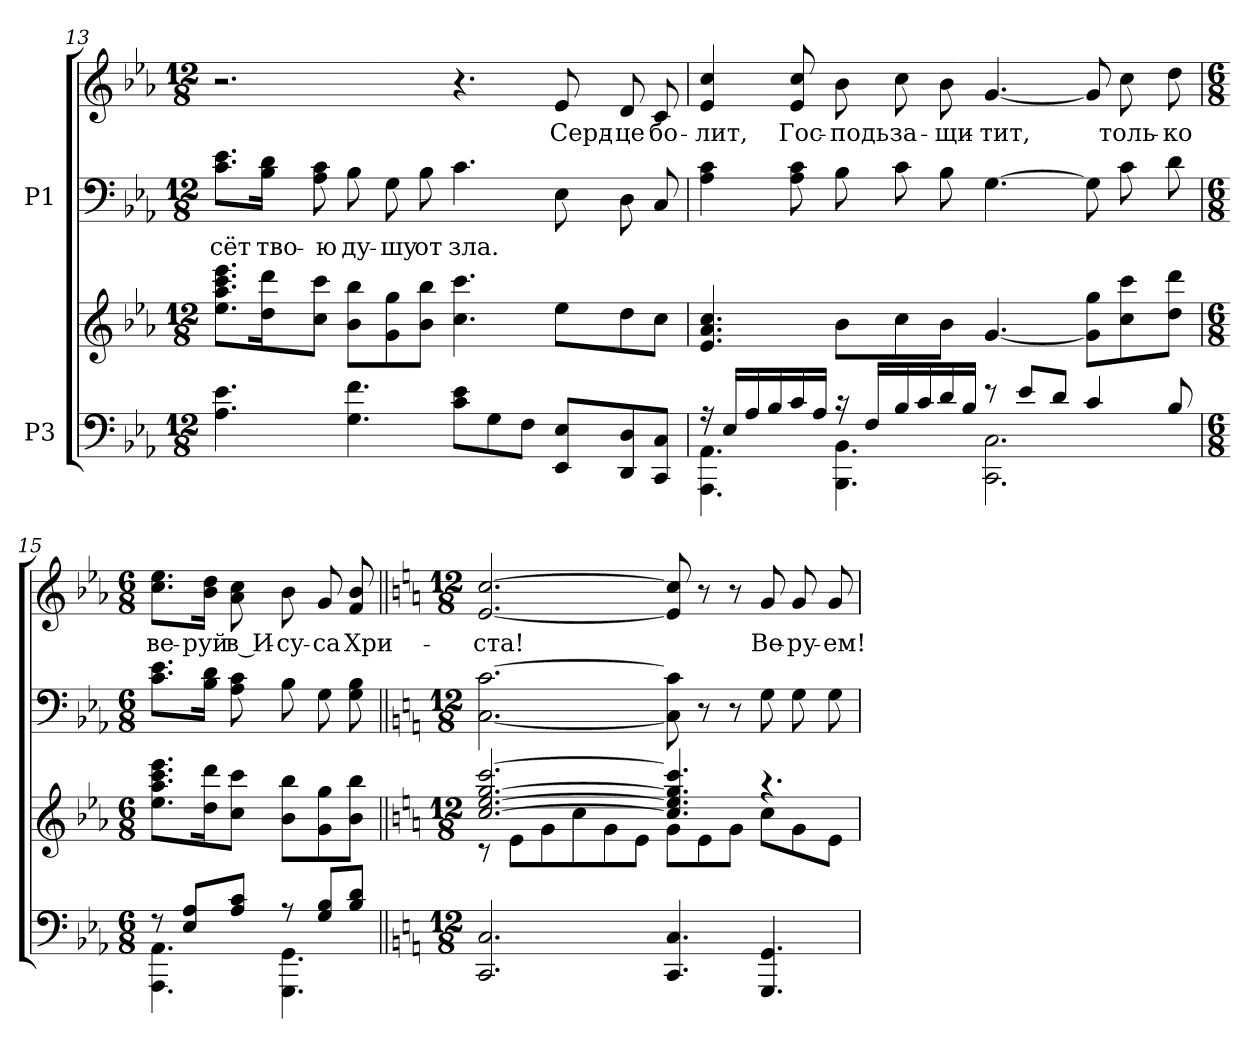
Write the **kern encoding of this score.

**kern	**kern	**kern	**text	**kern	**text
*part2	*part2	*part1	*part1	*part1	*part1
*staff4	*staff3	*staff2	*staff2	*staff1	*staff1
*I"P3	*	*I"P1	*	*	*
*clefF4	*clefG2	*clefF4	*	*clefG2	*
*k[b-e-a-]	*k[b-e-a-]	*k[b-e-a-]	*	*k[b-e-a-]	*
*c:	*c:	*c:	*	*c:	*
*M12/8	*M12/8	*M12/8	*	*M12/8	*
=13	=13	=13	=13	=13	=13
!	!	!	!LO:LY:a:color=#000000	!	!
4.A-i\ 4.e-i	8.ee-i\ 8.aa-i 8.ccci 8.eee-iL	8.ci\ 8.e-iL	-сёт	2.r	.
!	!	!	!LO:LY:a:color=#000000	!	!
.	16ddi\ 16dddik	16B-i\ 16diJk	тво-	.	.
!	!	!	!LO:LY:a:color=#000000	!	!
.	8cci\ 8ccciJ	8A-i\ 8ci	-ю	.	.
!	!	!	!LO:LY:a:color=#000000	!	!
4.Gi\ 4.fi	8b-i\ 8bb-iL	8B-i\	ду-	.	.
!	!	!	!LO:LY:a:color=#000000	!	!
.	8gi\ 8ggi	8Gi\	-шу	.	.
!	!	!	!LO:LY:a:color=#000000	!	!
.	8b-i\ 8bb-iJ	8B-i\	от	.	.
!	!	!	!LO:LY:a:color=#000000	!	!
8ci\ 8e-iL	4.cci\ 4.ccci	4.ci\	зла.	4.r	.
8Gi\	.	.	.	.	.
8Fi\J	.	.	.	.	.
!	!	!	!	!	!LO:LY:b:color=#000000
8EE-i/ 8E-iL	8ee-i\L	8E-i\	.	8e-i/	Серд-
!	!	!	!	!	!LO:LY:b:color=#000000
8DDi/ 8Di	8ddi\	8Di\	.	8di/	-це
!	!	!	!	!	!LO:LY:b:color=#000000
8CCi/ 8CiJ	8cci\J	8Ci/	.	8ci/	бо-
!!LO:PB:g=z
=14	=14	=14	=14	=14	=14
*^	*	*	*	*	*
!	!	!	!	!	!	!LO:LY:b:color=#000000
16r	4.AAA-i\ 4.AA-i	4.e-i/ 4.a-i 4.cci	4A-i\ 4ci	.	4e-i/ 4cci	-лит,
16E-i/LL	.	.	.	.	.	.
16A-i/	.	.	.	.	.	.
16B-i/	.	.	.	.	.	.
!	!	!	!	!	!	!LO:LY:b:color=#000000
16ci/	.	.	8A-i\ 8ci	.	8e-i/ 8cci	Гос-
16A-i/JJ	.	.	.	.	.	.
!	!	!	!	!	!	!LO:LY:b:color=#000000
16r	4.BBB-i\ 4.BB-i	8b-i\L	8B-i\	.	8b-i\	-подь
16Fi/LL	.	.	.	.	.	.
!	!	!	!	!	!	!LO:LY:b:color=#000000
16B-i/	.	8cci\	8ci\	.	8cci\	за-
16ci/	.	.	.	.	.	.
!	!	!	!	!	!	!LO:LY:b:color=#000000
16di/	.	8b-i\J	8B-i\	.	8b-i\	-щи-
16B-i/JJ	.	.	.	.	.	.
!	!	!	!	!	!	!LO:LY:b:color=#000000
8r	2.CCi\ 2.Ci	[<4.gi/	[>4.Gi\	.	[<4.gi/	-тит,
8e-i/L	.	.	.	.	.	.
8di/J	.	.	.	.	.	.
4ci/	.	8gi\] 8ggiL	8Gi\]	.	8gi/]	.
!	!	!	!	!	!	!LO:LY:b:color=#000000
.	.	8cci\ 8ccci	8ci\	.	8cci\	толь-
!	!	!	!	!	!	!LO:LY:b:color=#000000
8B-i/	.	8ddi\ 8dddiJ	8di\	.	8ddi\	-ко
=15	=15	=15	=15	=15	=15	=15
*M6/8	*	*M6/8	*M6/8	*	*M6/8	*
!	!	!	!	!	!	!LO:LY:b:color=#000000
8r	4.AAA-i\ 4.AA-i	8.ee-i\ 8.aa-i 8.ccci 8.eee-iL	8.ci\ 8.e-iL	.	8.cci\ 8.ee-iL	ве-
8E-i/ 8A-iL	.	.	.	.	.	.
!	!	!	!	!	!	!LO:LY:b:color=#000000
.	.	16ddi\ 16dddik	16B-i\ 16diJk	.	16b-i\ 16ddiJk	-руй
!	!	!	!	!	!	!LO:LY:b:color=#000000
8A-i/ 8ciJ	.	8cci\ 8ccciJ	8A-i\ 8ci	.	8a-i\ 8cci	в И-
!	!	!	!	!	!	!LO:LY:b:color=#000000
8r	4.GGGi\ 4.GGi	8b-i\ 8bb-iL	8B-i\	.	8b-i\	-су-
!	!	!	!	!	!	!LO:LY:b:color=#000000
8Gi/ 8B-iL	.	8gi\ 8ggi	8Gi\	.	8gi/	-са
!	!	!	!	!	!	!LO:LY:b:color=#000000
8B-i/ 8diJ	.	8b-i\ 8bb-iJ	8Gi\ 8B-i	.	8fi/ 8b-i	Хри-
*v	*v	*	*	*	*	*
!!LO:LB:g=z
=16||	=16||	=16||	=16||	=16||	=16||
*k[]	*k[]	*k[]	*	*k[]	*
*C:	*C:	*C:	*	*C:	*
*M12/8	*M12/8	*M12/8	*	*M12/8	*
*	*^	*	*	*	*
!	!	!	!	!	!	!LO:LY:b:color=#000000
2.CCi/ 2.Ci	[>2.cci/ [>2.eei [>2.ggi [>2.ccci	8r	[<2.Ci\ [>2.ci	.	[<2.ei/ [>2.cci	-ста!
.	.	8ei\L	.	.	.	.
.	.	8gi\	.	.	.	.
.	.	8cci\	.	.	.	.
.	.	8gi\	.	.	.	.
.	.	8ei\J	.	.	.	.
4.CCi/ 4.Ci	4.cci/] 4.eei] 4.ggi] 4.ccci]	8gi\L	8Ci\] 8ci]	.	8ei/] 8cci]	.
.	.	8ei\	8r	.	8r	.
.	.	8gi\J	8r	.	8r	.
!	!	!	!	!	!	!LO:LY:b:color=#000000
4.GGGi/ 4.GGi	4.r	8cci\L	8Gi\	.	8gi/	Ве-
!	!	!	!	!	!	!LO:LY:b:color=#000000
.	.	8gi\	8Gi\	.	8gi/	-ру-
!	!	!	!	!	!	!LO:LY:b:color=#000000
.	.	8ei\J	8Gi\	.	8gi/	-ем!
*	*v	*v	*	*	*	*
=	=	=	=	=	=
*-	*-	*-	*-	*-	*-
